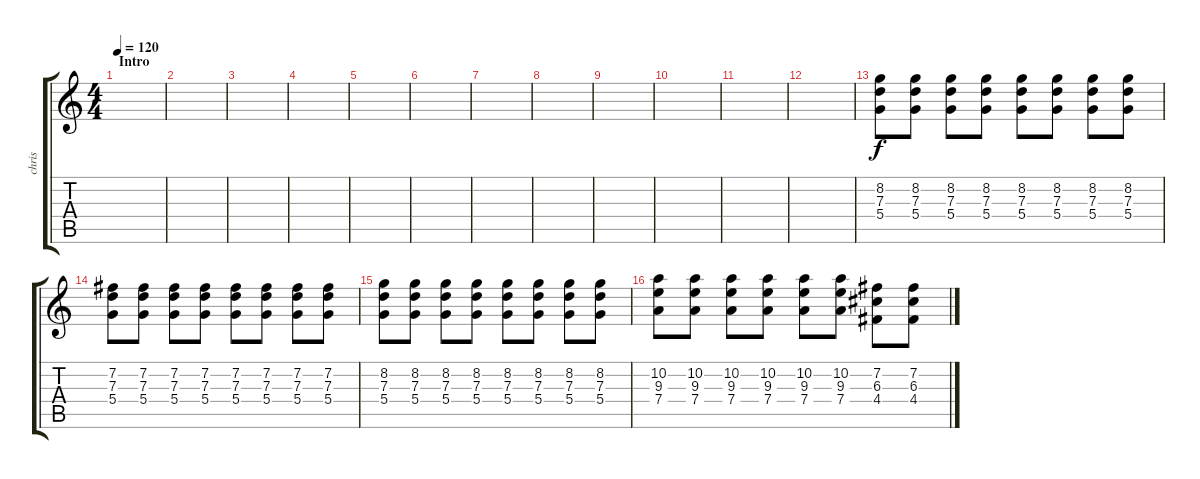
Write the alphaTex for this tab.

\track ("chris" "chris") {instrument distortionguitar}
\staff {score tabs}
\tuning (E4 B3 G3 D3 A2 E2) {hide}
\ts (4 4)
\section ("" "Intro")
\tempo 120
\clef g2
\ks c
|
|
|
|
|
|
|
|
|
|
|
|
(8.2 7.3 5.4).8 (8.2 7.3 5.4).8 (8.2 7.3 5.4).8 (8.2 7.3 5.4).8 (8.2 7.3 5.4).8 (8.2 7.3 5.4).8 (8.2 7.3 5.4).8 (8.2 7.3 5.4).8 |
(7.2 7.3 5.4).8 (7.2 7.3 5.4).8 (7.2 7.3 5.4).8 (7.2 7.3 5.4).8 (7.2 7.3 5.4).8 (7.2 7.3 5.4).8 (7.2 7.3 5.4).8 (7.2 7.3 5.4).8 |
(8.2 7.3 5.4).8 (8.2 7.3 5.4).8 (8.2 7.3 5.4).8 (8.2 7.3 5.4).8 (8.2 7.3 5.4).8 (8.2 7.3 5.4).8 (8.2 7.3 5.4).8 (8.2 7.3 5.4).8 |
(10.2 9.3 7.4).8 (10.2 9.3 7.4).8 (10.2 9.3 7.4).8 (10.2 9.3 7.4).8 (10.2 9.3 7.4).8 (10.2 9.3 7.4).8 (7.2 6.3 4.4).8 (7.2 6.3 4.4).8
